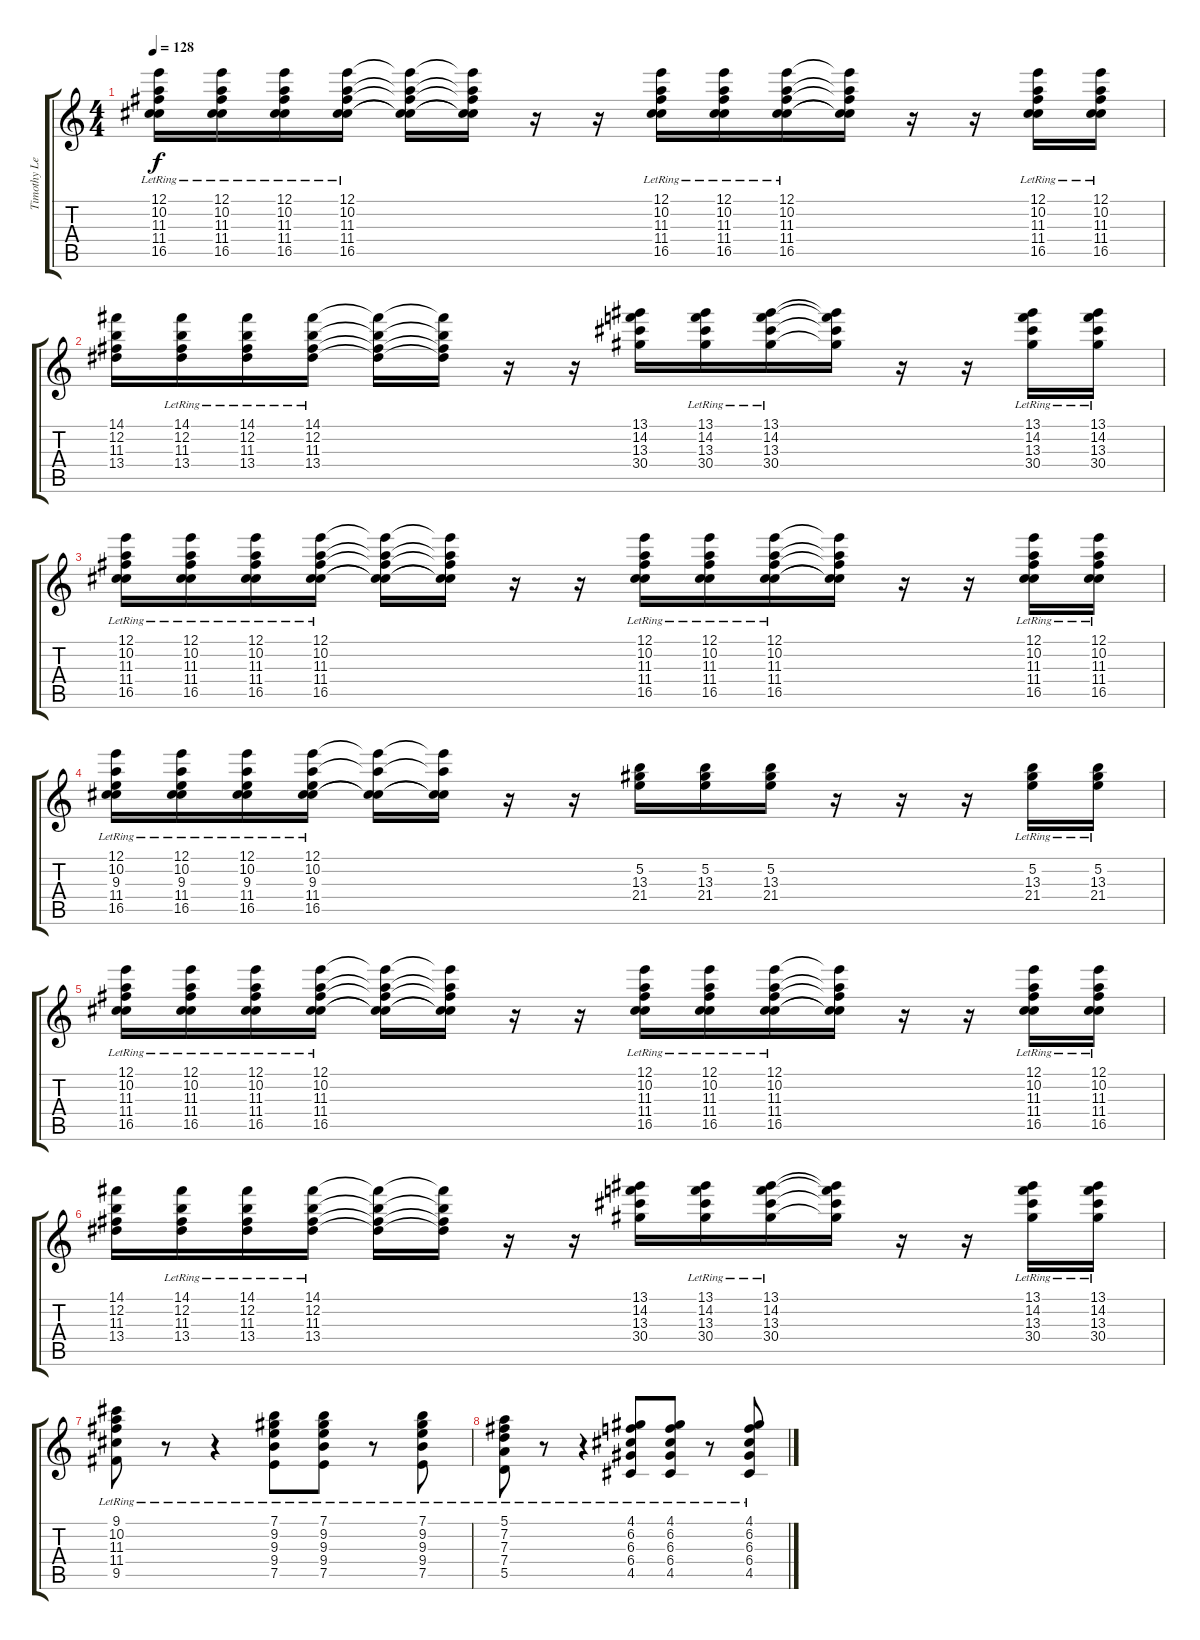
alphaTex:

\track ("Timothy Lever" "Timothy Le") {instrument tremolostrings}
\staff {score tabs}
\tuning (E5 B4 G4 D4 A3 E3) {hide}
\ts (4 4)
\tempo 128
\clef g2
\ks c
(12.1{lr} 10.2 11.3{lr} 11.4 16.5{lr}).16{dy f} (12.1{lr} 10.2 11.3{lr} 11.4{lr} 16.5{lr}).16 (12.1{lr} 10.2 11.3{lr} 11.4{lr} 16.5{lr}).16 (12.1{lr} 10.2 11.3{lr} 11.4 16.5{lr}).16 (12.1{t} 10.2{t} 11.3{t} 11.4{t} 16.5{t}).16 (12.1{t} 10.2{t} 11.3{t} 11.4{t} 16.5{t}).16 r.16 r.16 (12.1{lr} 10.2{lr} 11.3{lr} 11.4{lr} 16.5{lr}).16 (12.1{lr} 10.2{lr} 11.3{lr} 11.4{lr} 16.5{lr}).16 (12.1{lr} 10.2{lr} 11.3{lr} 11.4{lr} 16.5{lr}).16 (12.1{t} 10.2{t} 11.3{t} 11.4{t} 16.5{t}).16 r.16 r.16 (12.1{lr} 10.2{lr} 11.3{lr} 11.4{lr} 16.5{lr}).16 (12.1{lr} 10.2{lr} 11.3{lr} 11.4{lr} 16.5{lr}).16 |
(14.1 12.2 11.3 13.4).16 (14.1{lr} 12.2 11.3{lr} 13.4{lr}).16 (14.1{lr} 12.2 11.3{lr} 13.4{lr}).16 (14.1{lr} 12.2 11.3{lr} 13.4).16 (14.1{t} 12.2{t} 11.3{t} 13.4{t}).16 (14.1{t} 12.2{t} 11.3{t} 13.4{t}).16 r.16 r.16 (13.1 14.2 13.3 30.4).16 (13.1{lr} 14.2{lr} 13.3{lr} 30.4{lr}).16 (13.1{lr} 14.2{lr} 13.3{lr} 30.4{lr}).16 (13.1{t} 14.2{t} 13.3{t} 30.4{t}).16 r.16 r.16 (13.1{lr} 14.2{lr} 13.3{lr} 30.4{lr}).16 (13.1{lr} 14.2{lr} 13.3{lr} 30.4{lr}).16 |
(12.1{lr} 10.2 11.3{lr} 11.4 16.5{lr}).16 (12.1{lr} 10.2 11.3{lr} 11.4{lr} 16.5{lr}).16 (12.1{lr} 10.2 11.3{lr} 11.4{lr} 16.5{lr}).16 (12.1{lr} 10.2 11.3{lr} 11.4 16.5{lr}).16 (12.1{t} 10.2{t} 11.3{t} 11.4{t} 16.5{t}).16 (12.1{t} 10.2{t} 11.3{t} 11.4{t} 16.5{t}).16 r.16 r.16 (12.1{lr} 10.2{lr} 11.3{lr} 11.4{lr} 16.5{lr}).16 (12.1{lr} 10.2{lr} 11.3{lr} 11.4{lr} 16.5{lr}).16 (12.1{lr} 10.2{lr} 11.3{lr} 11.4{lr} 16.5{lr}).16 (12.1{t} 10.2{t} 11.3{t} 11.4{t} 16.5{t}).16 r.16 r.16 (12.1{lr} 10.2{lr} 11.3{lr} 11.4{lr} 16.5{lr}).16 (12.1{lr} 10.2{lr} 11.3{lr} 11.4{lr} 16.5{lr}).16 |
(12.1{lr} 10.2{lr} 9.3 11.4{lr} 16.5{lr}).16 (12.1{lr} 10.2{lr} 9.3 11.4{lr} 16.5{lr}).16 (12.1{lr} 10.2 9.3 11.4{lr} 16.5{lr}).16 (12.1{lr} 10.2{lr} 9.3 11.4{lr} 16.5{lr}).16 (12.1{t} 10.2{t} 11.4{t} 16.5{t}).16 (12.1{t} 10.2{t} 11.4{t} 16.5{t}).16 r.16 r.16 (5.2 13.3 21.4).16 (5.2 13.3 21.4).16 (5.2 13.3 21.4).16 r.16 r.16 r.16 (5.2{lr} 13.3{lr} 21.4{lr}).16 (5.2{lr} 13.3{lr} 21.4{lr}).16 |
(12.1{lr} 10.2 11.3{lr} 11.4 16.5{lr}).16 (12.1{lr} 10.2 11.3{lr} 11.4{lr} 16.5{lr}).16 (12.1{lr} 10.2 11.3{lr} 11.4{lr} 16.5{lr}).16 (12.1{lr} 10.2 11.3{lr} 11.4 16.5{lr}).16 (12.1{t} 10.2{t} 11.3{t} 11.4{t} 16.5{t}).16 (12.1{t} 10.2{t} 11.3{t} 11.4{t} 16.5{t}).16 r.16 r.16 (12.1{lr} 10.2{lr} 11.3{lr} 11.4{lr} 16.5{lr}).16 (12.1{lr} 10.2{lr} 11.3{lr} 11.4{lr} 16.5{lr}).16 (12.1{lr} 10.2{lr} 11.3{lr} 11.4{lr} 16.5{lr}).16 (12.1{t} 10.2{t} 11.3{t} 11.4{t} 16.5{t}).16 r.16 r.16 (12.1{lr} 10.2{lr} 11.3{lr} 11.4{lr} 16.5{lr}).16 (12.1{lr} 10.2{lr} 11.3{lr} 11.4{lr} 16.5{lr}).16 |
(14.1 12.2 11.3 13.4).16 (14.1{lr} 12.2 11.3{lr} 13.4{lr}).16 (14.1{lr} 12.2 11.3{lr} 13.4{lr}).16 (14.1{lr} 12.2 11.3{lr} 13.4).16 (14.1{t} 12.2{t} 11.3{t} 13.4{t}).16 (14.1{t} 12.2{t} 11.3{t} 13.4{t}).16 r.16 r.16 (13.1 14.2 13.3 30.4).16 (13.1{lr} 14.2{lr} 13.3{lr} 30.4{lr}).16 (13.1{lr} 14.2{lr} 13.3{lr} 30.4{lr}).16 (13.1{t} 14.2{t} 13.3{t} 30.4{t}).16 r.16 r.16 (13.1{lr} 14.2{lr} 13.3{lr} 30.4{lr}).16 (13.1{lr} 14.2{lr} 13.3{lr} 30.4{lr}).16 |
(9.1{lr} 10.2{lr} 11.3{lr} 11.4{lr} 9.5{lr}).8{balance 8} r.8 r.4 (7.1{lr} 9.2{lr} 9.3{lr} 9.4{lr} 7.5{lr}).8 (7.1{lr} 9.2{lr} 9.3{lr} 9.4{lr} 7.5{lr}).8 r.8 (7.1{lr} 9.2{lr} 9.3{lr} 9.4{lr} 7.5{lr}).8 |
(5.1{lr} 7.2{lr} 7.3{lr} 7.4{lr} 5.5{lr}).8 r.8 r.4 (4.1{lr} 6.2{lr} 6.3{lr} 6.4{lr} 4.5{lr}).8 (4.1{lr} 6.2{lr} 6.3{lr} 6.4{lr} 4.5{lr}).8 r.8 (4.1{lr} 6.2{lr} 6.3{lr} 6.4{lr} 4.5{lr}).8
